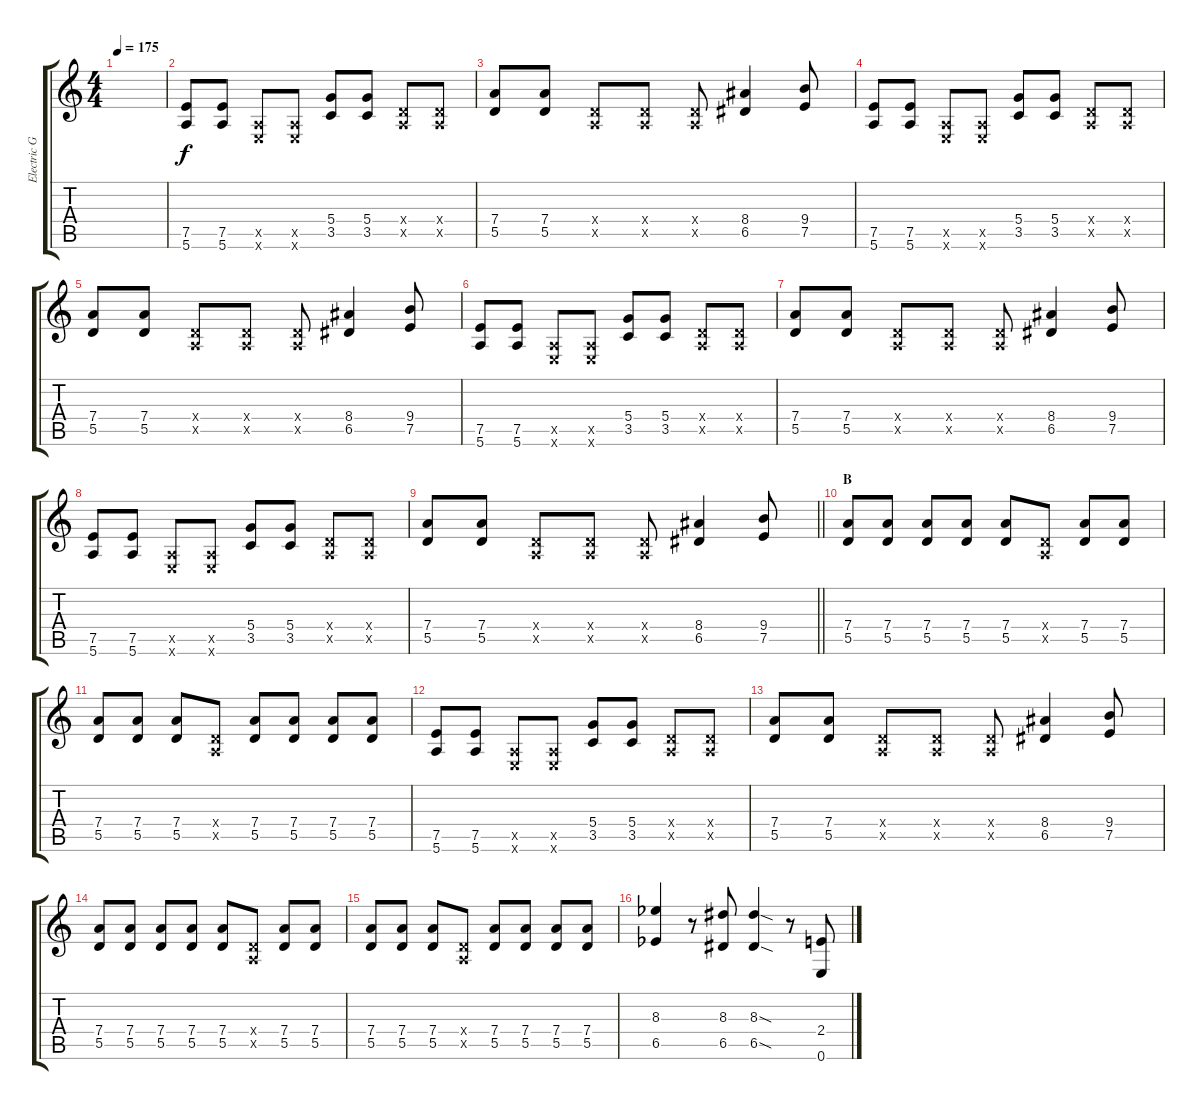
\track ("Electric Guitar I" "Electric G") {instrument overdrivenguitar}
\staff {score tabs}
\tuning (E4 B3 G3 D3 A2 E2) {hide}
\ts (4 4)
\tempo 175
\clef g2
\ks c
|
(7.5 5.6).8 (7.5 5.6).8 (0.5{x} 0.6{x}).8 (0.5{x} 0.6{x}).8 (5.4 3.5).8 (5.4 3.5).8 (0.4{x} 0.5{x}).8 (0.4{x} 0.5{x}).8 |
(7.4 5.5).8 (7.4 5.5).8 (0.4{x} 0.5{x}).8 (0.4{x} 0.5{x}).8 (0.4{x} 0.5{x}).8 (8.4 6.5).4 (9.4 7.5).8 |
(7.5 5.6).8 (7.5 5.6).8 (0.5{x} 0.6{x}).8 (0.5{x} 0.6{x}).8 (5.4 3.5).8 (5.4 3.5).8 (0.4{x} 0.5{x}).8 (0.4{x} 0.5{x}).8 |
(7.4 5.5).8 (7.4 5.5).8 (0.4{x} 0.5{x}).8 (0.4{x} 0.5{x}).8 (0.4{x} 0.5{x}).8 (8.4 6.5).4 (9.4 7.5).8 |
(7.5 5.6).8 (7.5 5.6).8 (0.5{x} 0.6{x}).8 (0.5{x} 0.6{x}).8 (5.4 3.5).8 (5.4 3.5).8 (0.4{x} 0.5{x}).8 (0.4{x} 0.5{x}).8 |
(7.4 5.5).8 (7.4 5.5).8 (0.4{x} 0.5{x}).8 (0.4{x} 0.5{x}).8 (0.4{x} 0.5{x}).8 (8.4 6.5).4 (9.4 7.5).8 |
(7.5 5.6).8 (7.5 5.6).8 (0.5{x} 0.6{x}).8 (0.5{x} 0.6{x}).8 (5.4 3.5).8 (5.4 3.5).8 (0.4{x} 0.5{x}).8 (0.4{x} 0.5{x}).8 |
\barLineRight lightlight
(7.4 5.5).8 (7.4 5.5).8 (0.4{x} 0.5{x}).8 (0.4{x} 0.5{x}).8 (0.4{x} 0.5{x}).8 (8.4 6.5).4 (9.4 7.5).8 |
\section ("" "B")
(7.4 5.5).8 (7.4 5.5).8 (7.4 5.5).8 (7.4 5.5).8 (7.4 5.5).8 (0.4{x} 0.5{x}).8 (7.4 5.5).8 (7.4 5.5).8 |
(7.4 5.5).8 (7.4 5.5).8 (7.4 5.5).8 (0.4{x} 0.5{x}).8 (7.4 5.5).8 (7.4 5.5).8 (7.4 5.5).8 (7.4 5.5).8 |
(7.5 5.6).8 (7.5 5.6).8 (0.5{x} 0.6{x}).8 (0.5{x} 0.6{x}).8 (5.4 3.5).8 (5.4 3.5).8 (0.4{x} 0.5{x}).8 (0.4{x} 0.5{x}).8 |
(7.4 5.5).8 (7.4 5.5).8 (0.4{x} 0.5{x}).8 (0.4{x} 0.5{x}).8 (0.4{x} 0.5{x}).8 (8.4 6.5).4 (9.4 7.5).8 |
(7.4 5.5).8 (7.4 5.5).8 (7.4 5.5).8 (7.4 5.5).8 (7.4 5.5).8 (0.4{x} 0.5{x}).8 (7.4 5.5).8 (7.4 5.5).8 |
(7.4 5.5).8 (7.4 5.5).8 (7.4 5.5).8 (0.4{x} 0.5{x}).8 (7.4 5.5).8 (7.4 5.5).8 (7.4 5.5).8 (7.4 5.5).8 |
(8.3{acc b} 6.5{acc b}).4 r.8 (8.3 6.5).8 (8.3{sod} 6.5{sod}).4 r.8 (2.4 0.6).8
